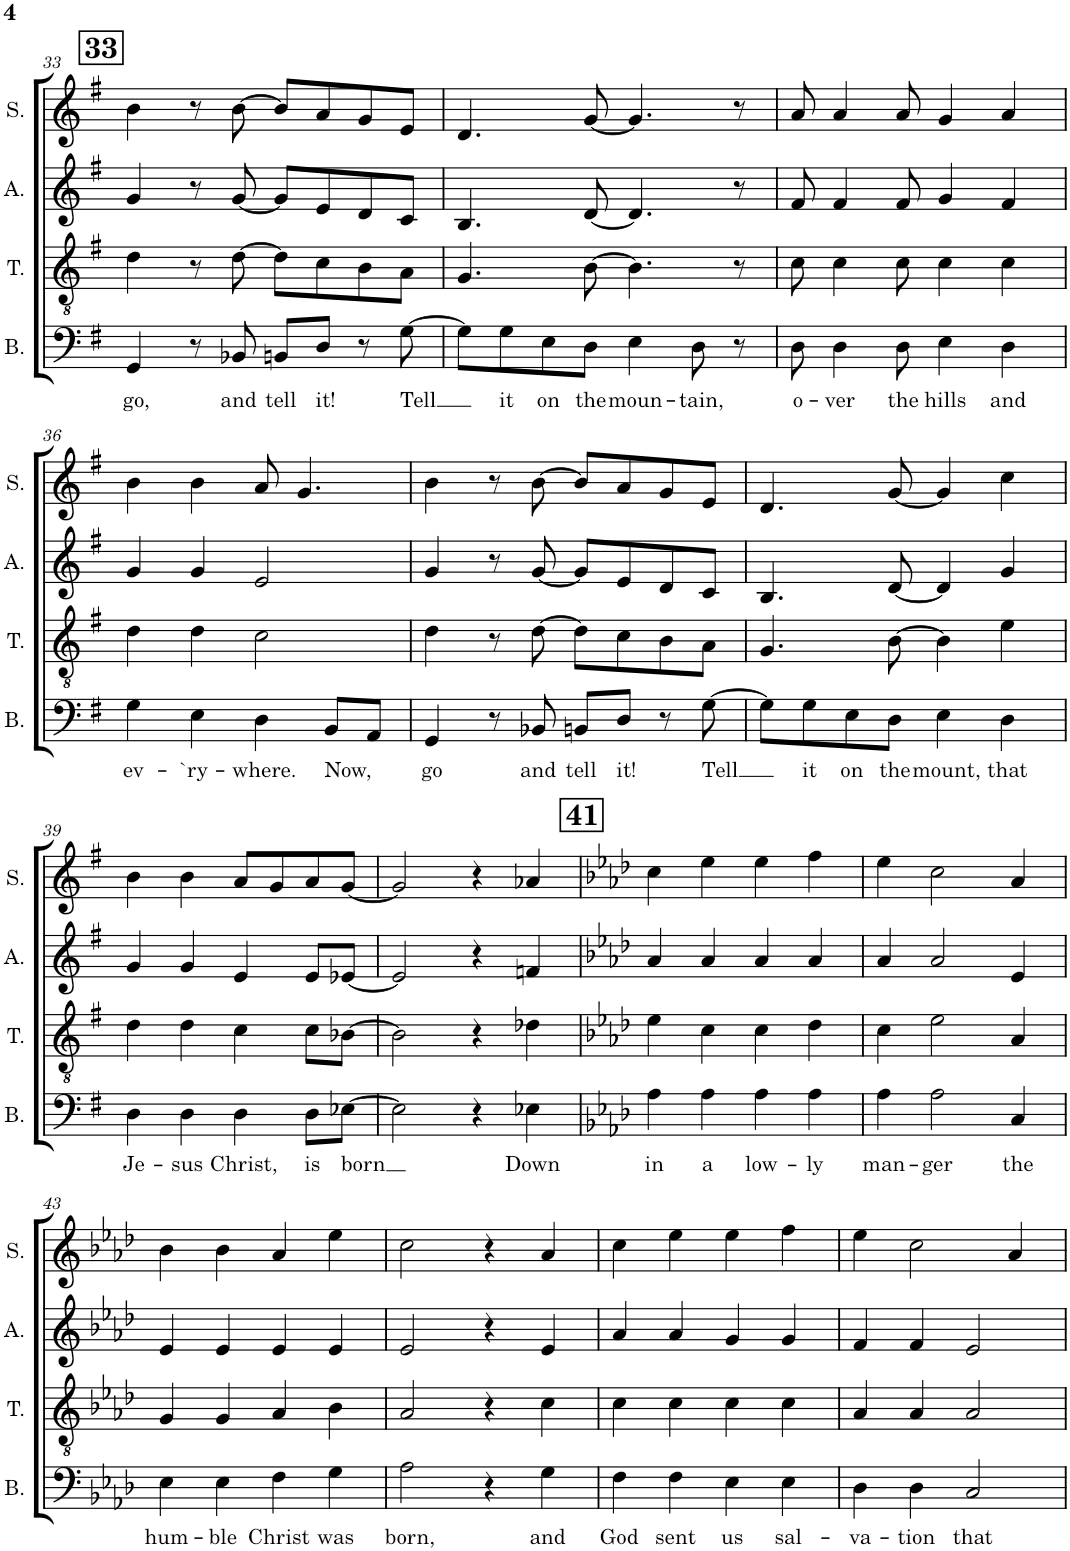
**kern	**text	**kern	**kern	**kern
*part4	*part4	*part3	*part2	*part1
*staff4	*staff4	*staff3	*staff2	*staff1
*I"Bass	*	*I"Tenor	*I"Alto	*I"Soprano
*I'B.	*	*I'T.	*I'A.	*I'S.
!!LO:PB:g=z
*clefF4	*	*clefGv2	*clefG2	*clefG2
*	*	*Trd1c2	*	*
*k[f#]	*	*k[f#]	*k[f#]	*k[f#]
*M4/4	*	*M4/4	*M4/4	*M4/4
!!LO:REH:place=s1:a:B:cj:fs=14:t=33
=33	=33	=33	=33	=33
!	!LO:LY:b	!	!	!
4GG/	go,	4d\	4g/	4b\
8r	.	8r	8r	8r
!	!LO:LY:b	!	!	!
8BB-X/	and	[8d\	[8g/	[8b\
!	!LO:LY:b	!	!	!
8BBn/L	tell	8d\L]	8g/L]	8b/L]
!	!LO:LY:b	!	!	!
8D/J	it!	8c\	8e/	8a/
8r	.	8B\	8d/	8g/
!	!LO:LY:b	!	!	!
[8G\	-Tell	8A\J	8c/J	8e/J
=34	=34	=34	=34	=34
8G\L]	.	4.G/	4.B/	4.d/
!	!LO:LY:b	!	!	!
8G\	it	.	.	.
!	!LO:LY:b	!	!	!
8E\	on	.	.	.
!	!LO:LY:b	!	!	!
8D\J	the	[8B\	[8d/	[8g/
!	!LO:LY:b	!	!	!
4E\	moun-	4.B\]	4.d/]	4.g/]
!	!LO:LY:b	!	!	!
8D\	-tain,	.	.	.
8r	.	8r	8r	8r
=35	=35	=35	=35	=35
!	!LO:LY:b	!	!	!
8D\	o-	8c\	8f#/	8a/
!	!LO:LY:b	!	!	!
4D\	-ver	4c\	4f#/	4a/
!	!LO:LY:b	!	!	!
8D\	the	8c\	8f#/	8a/
!	!LO:LY:b	!	!	!
4E\	hills	4c\	4g/	4g/
!	!LO:LY:b	!	!	!
4D\	and	4c\	4f#/	4a/
!!LO:LB:g=z
=36	=36	=36	=36	=36
!	!LO:LY:b	!	!	!
4G\	ev-	4d\	4g/	4b\
!	!LO:LY:b	!	!	!
4E\	-`ry-	4d\	4g/	4b\
!	!LO:LY:b	!	!	!
4D\	-where.	2c\	2e/	8a/
.	.	.	.	4.g/
!	!LO:LY:b	!	!	!
8BB/L	Now,	.	.	.
8AA/J	.	.	.	.
=37	=37	=37	=37	=37
!	!LO:LY:b	!	!	!
4GG/	go	4d\	4g/	4b\
8r	.	8r	8r	8r
!	!LO:LY:b	!	!	!
8BB-X/	and	[8d\	[8g/	[8b\
!	!LO:LY:b	!	!	!
8BBn/L	tell	8d\L]	8g/L]	8b/L]
!	!LO:LY:b	!	!	!
8D/J	it!	8c\	8e/	8a/
8r	.	8B\	8d/	8g/
!	!LO:LY:b	!	!	!
[8G\	Tell	8A\J	8c/J	8e/J
=38	=38	=38	=38	=38
8G\L]	.	4.G/	4.B/	4.d/
!	!LO:LY:b	!	!	!
8G\	it	.	.	.
!	!LO:LY:b	!	!	!
8E\	on	.	.	.
!	!LO:LY:b	!	!	!
8D\J	the	[8B\	[8d/	[8g/
!	!LO:LY:b	!	!	!
4E\	mount,	4B\]	4d/]	4g/]
!	!LO:LY:b	!	!	!
4D\	that	4e\	4g/	4cc\
!!LO:LB:g=z
=39	=39	=39	=39	=39
!	!LO:LY:b	!	!	!
4D\	Je-	4d\	4g/	4b\
!	!LO:LY:b	!	!	!
4D\	-sus	4d\	4g/	4b\
!	!LO:LY:b	!	!	!
4D\	Christ,	4c\	4e/	8a/L
.	.	.	.	8g/
!	!LO:LY:b	!	!	!
8D\L	is	8c\L	8e/L	8a/
!	!LO:LY:b	!	!	!
[8E-X\J	born	[8B-X\J	[8e-X/J	[8g/J
=40	=40	=40	=40	=40
2E-\]	.	2B-\]	2e-/]	2g/]
4r	.	4r	4r	4r
!	!LO:LY:b	!	!	!
4E-X\	Down	4d-X\	4fn/	4a-X/
!!LO:REH:place=s1:a:B:cj:fs=14:t=41
=41	=41	=41	=41	=41
*k[b-e-a-d-]	*	*k[b-e-a-d-]	*k[b-e-a-d-]	*k[b-e-a-d-]
!	!LO:LY:b	!	!	!
4A-\	in	4e-\	4a-/	4cc\
!	!LO:LY:b	!	!	!
4A-\	a	4c\	4a-/	4ee-\
!	!LO:LY:b	!	!	!
4A-\	low-	4c\	4a-/	4ee-\
!	!LO:LY:b	!	!	!
4A-\	-ly	4d-\	4a-/	4ff\
=42	=42	=42	=42	=42
!	!LO:LY:b	!	!	!
4A-\	man-	4c\	4a-/	4ee-\
!	!LO:LY:b	!	!	!
2A-\	-ger	2e-\	2a-/	2cc\
!	!LO:LY:b	!	!	!
4C/	the	4A-/	4e-/	4a-/
!!LO:LB:g=z
=43	=43	=43	=43	=43
!	!LO:LY:b	!	!	!
4E-\	hum-	4G/	4e-/	4b-\
!	!LO:LY:b	!	!	!
4E-\	-ble	4G/	4e-/	4b-\
!	!LO:LY:b	!	!	!
4F\	Christ	4A-/	4e-/	4a-/
!	!LO:LY:b	!	!	!
4G\	was	4B-\	4e-/	4ee-\
=44	=44	=44	=44	=44
!	!LO:LY:b	!	!	!
2A-\	born,	2A-/	2e-/	2cc\
4r	.	4r	4r	4r
!	!LO:LY:b	!	!	!
4G\	and	4c\	4e-/	4a-/
=45	=45	=45	=45	=45
!	!LO:LY:b	!	!	!
4F\	God	4c\	4a-/	4cc\
!	!LO:LY:b	!	!	!
4F\	sent	4c\	4a-/	4ee-\
!	!LO:LY:b	!	!	!
4E-\	us	4c\	4g/	4ee-\
!	!LO:LY:b	!	!	!
4E-\	sal-	4c\	4g/	4ff\
=46	=46	=46	=46	=46
!	!LO:LY:b	!	!	!
4D-\	-va-	4A-/	4f/	4ee-\
!	!LO:LY:b	!	!	!
4D-\	-tion	4A-/	4f/	2cc\
!	!LO:LY:b	!	!	!
2C/	that	2A-/	2e-/	.
.	.	.	.	4a-/
=	=	=	=	=
*-	*-	*-	*-	*-
